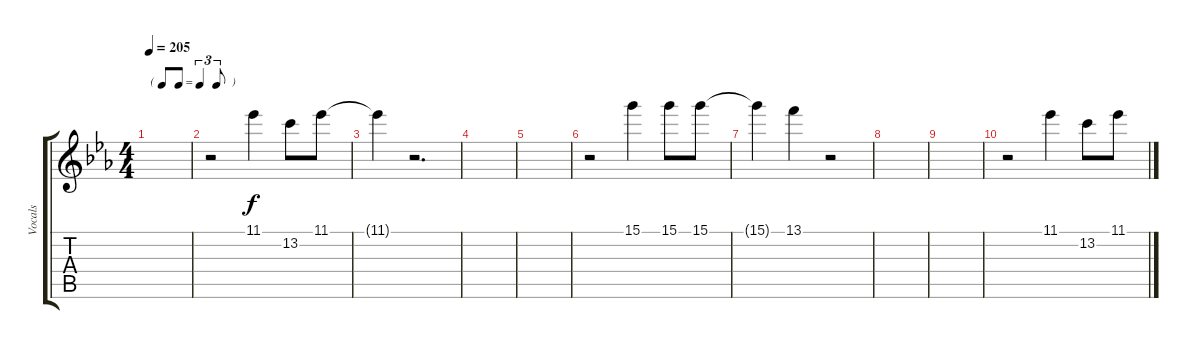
\track ("Vocals" "Vocals") {instrument acousticbass}
\staff {score tabs}
\tuning (E4 B3 G3 D3 A2 E2) {hide}
\ts (4 4)
\tf triplet8th
\tempo 205
\clef g2
\ks eb
|
r.2 11.1.4 13.2.8 11.1.8 |
11.1{t}.4 r.2{d} |
|
|
r.2 15.1.4 15.1.8 15.1.8 |
15.1{t}.4 13.1.4 r.2 |
|
|
r.2 11.1.4 13.2.8 11.1.8
